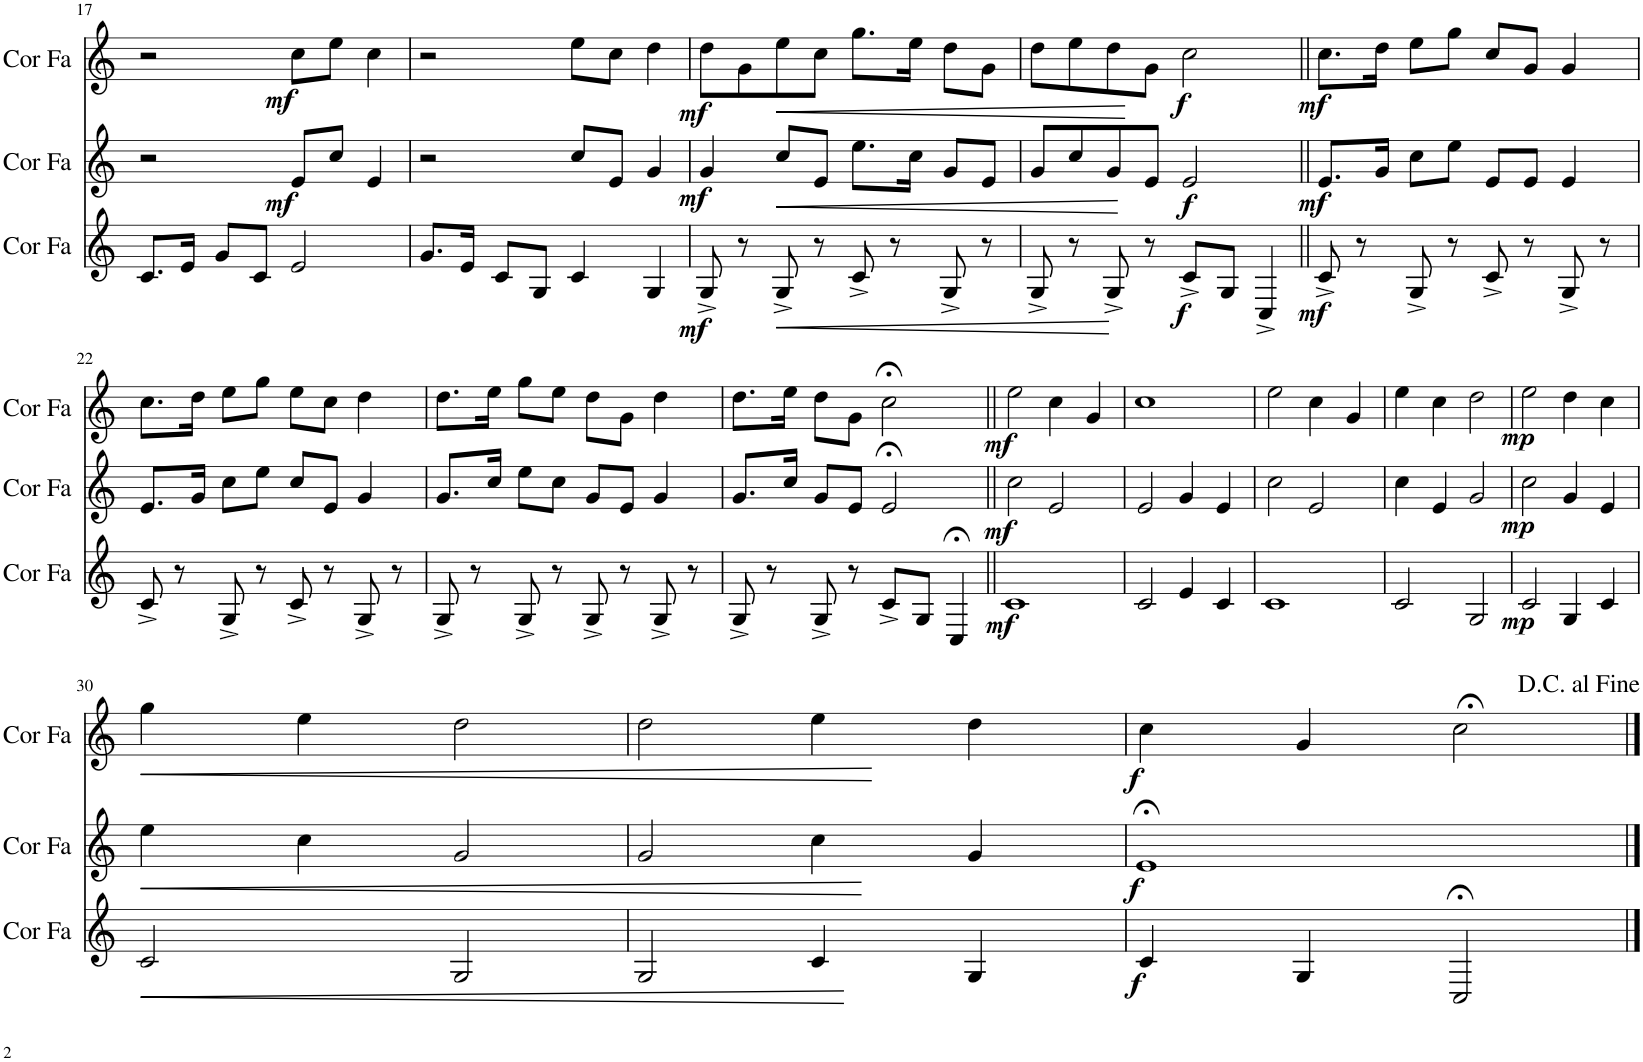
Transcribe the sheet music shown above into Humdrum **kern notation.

**kern	**dynam	**kern	**dynam	**kern	**dynam
*part3	*part3	*part2	*part2	*part1	*part1
*staff3	*staff3	*staff2	*staff2	*staff1	*staff1
*I"Cor en Fa	*	*I"Cor en Fa	*	*I"Cor en Fa	*
*I'Cor Fa	*	*I'Cor Fa	*	*I'Cor Fa	*
!!LO:PB:g=z
*clefG2	*	*clefG2	*	*clefG2	*
*Trd4c7	*	*Trd4c7	*	*Trd4c7	*
*k[]	*	*k[]	*	*k[]	*
*M4/4	*	*M4/4	*	*M4/4	*
=17	=17	=17	=17	=17	=17
8.c/L	.	2r	.	2r	.
16e/Jk	.	.	.	.	.
8g/L	.	.	.	.	.
8c/J	.	.	.	.	.
!	!	!	!LO:DY:b	!	!LO:DY:b
2e/	.	8e/L	mf	8cc\L	mf
.	.	8cc/J	.	8ee\J	.
.	.	4e/	.	4cc\	.
=18	=18	=18	=18	=18	=18
8.g/L	.	2r	.	2r	.
16e/Jk	.	.	.	.	.
8c/L	.	.	.	.	.
8G/J	.	.	.	.	.
4c/	.	8cc/L	.	8ee\L	.
.	.	8e/J	.	8cc\J	.
4G/	.	4g/	.	4dd\	.
=19	=19	=19	=19	=19	=19
!	!LO:DY:b	!	!LO:DY:b	!	!LO:DY:b
8G^/	mf	4g/	mf	8dd\L	mf
8r	.	.	.	8g\	.
!	!LO:HP:b	!	!LO:HP:b	!	!LO:HP:b
8G^/	<	8cc/L	<	8ee\	<
8r	.	8e/J	.	8cc\J	.
8c^/	.	8.ee\L	.	8.gg\L	.
8r	.	.	.	.	.
.	.	16cc\Jk	.	16ee\Jk	.
8G^/	.	8g/L	.	8dd\L	.
8r	.	8e/J	.	8g\J	.
.	[	.	[	.	[
=20	=20	=20	=20	=20	=20
8G^/	.	8g/L	.	8dd\L	.
8r	.	8cc/	.	8ee\	.
8G^/	.	8g/	.	8dd\	.
8r	.	8e/J	.	8g\J	.
!	!LO:DY:b	!	!LO:DY:b	!	!LO:DY:b
8c^/L	f	2e/	f	2cc\	f
8G/J	.	.	.	.	.
4C^/	.	.	.	.	.
=21||	=21||	=21||	=21||	=21||	=21||
!	!LO:DY:b	!	!LO:DY:b	!	!LO:DY:b
8c^/	mf	8.e/L	mf	8.cc\L	mf
8r	.	.	.	.	.
.	.	16g/Jk	.	16dd\Jk	.
8G^/	.	8cc\L	.	8ee\L	.
8r	.	8ee\J	.	8gg\J	.
8c^/	.	8e/L	.	8cc/L	.
8r	.	8e/J	.	8g/J	.
8G^/	.	4e/	.	4g/	.
8r	.	.	.	.	.
!!LO:LB:g=z
=22	=22	=22	=22	=22	=22
8c^/	.	8.e/L	.	8.cc\L	.
8r	.	.	.	.	.
.	.	16g/Jk	.	16dd\Jk	.
8G^/	.	8cc\L	.	8ee\L	.
8r	.	8ee\J	.	8gg\J	.
8c^/	.	8cc/L	.	8ee\L	.
8r	.	8e/J	.	8cc\J	.
8G^/	.	4g/	.	4dd\	.
8r	.	.	.	.	.
=23	=23	=23	=23	=23	=23
8G^/	.	8.g/L	.	8.dd\L	.
8r	.	.	.	.	.
.	.	16cc/Jk	.	16ee\Jk	.
8G^/	.	8ee\L	.	8gg\L	.
8r	.	8cc\J	.	8ee\J	.
8G^/	.	8g/L	.	8dd\L	.
8r	.	8e/J	.	8g\J	.
8G^/	.	4g/	.	4dd\	.
8r	.	.	.	.	.
=24	=24	=24	=24	=24	=24
8G^/	.	8.g/L	.	8.dd\L	.
8r	.	.	.	.	.
.	.	16cc/Jk	.	16ee\Jk	.
8G^/	.	8g/L	.	8dd\L	.
8r	.	8e/J	.	8g\J	.
8c^/L	.	2e;</	.	2cc;<\	.
8G/J	.	.	.	.	.
4C;</	.	.	.	.	.
=25||	=25||	=25||	=25||	=25||	=25||
!	!LO:DY:b	!	!LO:DY:b	!	!LO:DY:b
1c	mf	2cc\	mf	2ee\	mf
.	.	2e/	.	4cc\	.
.	.	.	.	4g/	.
=26	=26	=26	=26	=26	=26
2c/	.	2e/	.	1cc	.
4e/	.	4g/	.	.	.
4c/	.	4e/	.	.	.
=27	=27	=27	=27	=27	=27
1c	.	2cc\	.	2ee\	.
.	.	2e/	.	4cc\	.
.	.	.	.	4g/	.
=28	=28	=28	=28	=28	=28
2c/	.	4cc\	.	4ee\	.
.	.	4e/	.	4cc\	.
2G/	.	2g/	.	2dd\	.
=29	=29	=29	=29	=29	=29
!	!LO:DY:b	!	!LO:DY:b	!	!LO:DY:b
2c/	mp	2cc\	mp	2ee\	mp
4G/	.	4g/	.	4dd\	.
4c/	.	4e/	.	4cc\	.
!!LO:LB:g=z
=30	=30	=30	=30	=30	=30
!	!LO:HP:b	!	!LO:HP:b	!	!LO:HP:b
2c/	<	4ee\	<	4gg\	<
.	.	4cc\	.	4ee\	.
2G/	.	2g/	.	2dd\	.
.	[	.	[	.	[
=31	=31	=31	=31	=31	=31
2G/	.	2g/	.	2dd\	.
4c/	.	4cc\	.	4ee\	.
4G/	.	4g/	.	4dd\	.
=32	=32	=32	=32	=32	=32
!	!LO:DY:b	!	!LO:DY:b	!	!LO:DY:b
4c/	f	1e;<	f	4cc\	f
4G/	.	.	.	4g/	.
2C;</	.	.	.	2cc;<\	.
==	==	==	==	==	==
*-	*-	*-	*-	*-	*-
